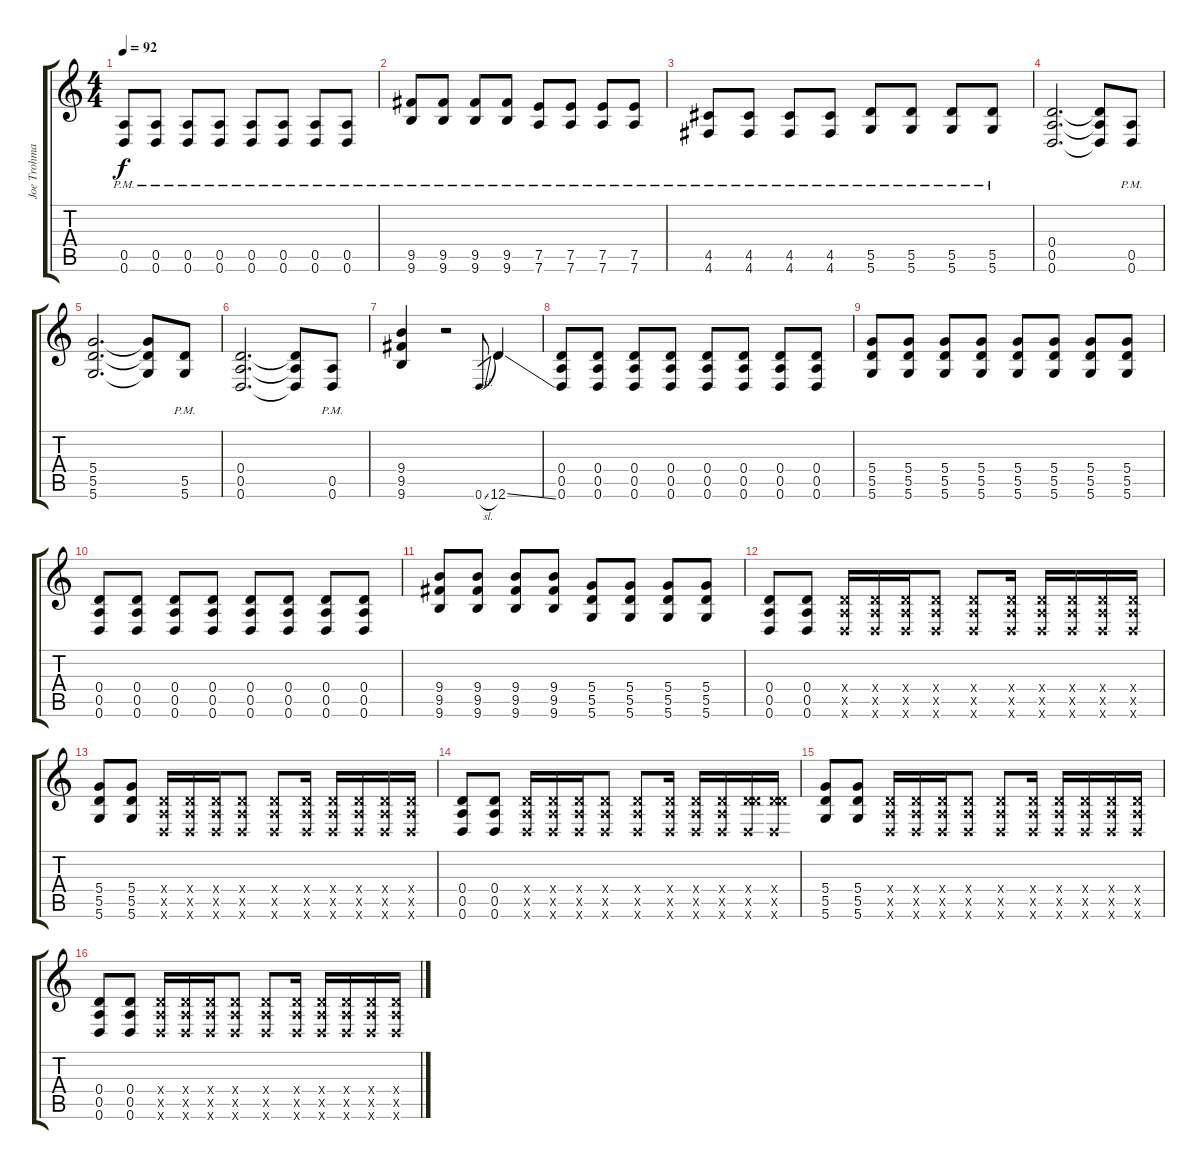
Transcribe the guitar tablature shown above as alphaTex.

\track ("Joe Trohman" "Joe Trohma") {instrument distortionguitar}
\staff {score tabs}
\tuning (E4 B3 G3 D3 A2 D2) {hide}
\ts (4 4)
\tempo 92
\clef g2
\ks c
(0.5{pm} 0.6{pm}).8{dy f} (0.5{pm} 0.6{pm}).8 (0.5{pm} 0.6{pm}).8 (0.5{pm} 0.6{pm}).8 (0.5{pm} 0.6{pm}).8 (0.5{pm} 0.6{pm}).8 (0.5{pm} 0.6{pm}).8 (0.5{pm} 0.6{pm}).8 |
(9.5{pm} 9.6{pm}).8 (9.5{pm} 9.6{pm}).8 (9.5{pm} 9.6{pm}).8 (9.5{pm} 9.6{pm}).8 (7.5{pm} 7.6{pm}).8 (7.5{pm} 7.6{pm}).8 (7.5{pm} 7.6{pm}).8 (7.5{pm} 7.6{pm}).8 |
(4.5{pm} 4.6{pm}).8 (4.5{pm} 4.6{pm}).8 (4.5{pm} 4.6{pm}).8 (4.5{pm} 4.6{pm}).8 (5.5{pm} 5.6{pm}).8 (5.5{pm} 5.6{pm}).8 (5.5{pm} 5.6{pm}).8 (5.5{pm} 5.6{pm}).8 |
(0.4 0.5 0.6).2{d} (0.4{t} 0.5{t} 0.6{t}).8 (0.5{pm} 0.6{pm}).8 |
(5.4 5.5 5.6).2{d} (5.4{t} 5.5{t} 5.6{t}).8 (5.5{pm} 5.6{pm}).8 |
(0.4 0.5 0.6).2{d} (0.4{t} 0.5{t} 0.6{t}).8 (0.5{pm} 0.6{pm}).8 |
(9.4 9.5 9.6).4 r.2 0.6{sl}.8{gr} 12.6{ss}.4 |
(0.4 0.5 0.6).8 (0.4 0.5 0.6).8 (0.4 0.5 0.6).8 (0.4 0.5 0.6).8 (0.4 0.5 0.6).8 (0.4 0.5 0.6).8 (0.4 0.5 0.6).8 (0.4 0.5 0.6).8 |
(5.4 5.5 5.6).8 (5.4 5.5 5.6).8 (5.4 5.5 5.6).8 (5.4 5.5 5.6).8 (5.4 5.5 5.6).8 (5.4 5.5 5.6).8 (5.4 5.5 5.6).8 (5.4 5.5 5.6).8 |
(0.4 0.5 0.6).8 (0.4 0.5 0.6).8 (0.4 0.5 0.6).8 (0.4 0.5 0.6).8 (0.4 0.5 0.6).8 (0.4 0.5 0.6).8 (0.4 0.5 0.6).8 (0.4 0.5 0.6).8 |
(9.4 9.5 9.6).8 (9.4 9.5 9.6).8 (9.4 9.5 9.6).8 (9.4 9.5 9.6).8 (5.4 5.5 5.6).8 (5.4 5.5 5.6).8 (5.4 5.5 5.6).8 (5.4 5.5 5.6).8 |
(0.4 0.5 0.6).8 (0.4 0.5 0.6).8 (0.4{x} 0.5{x} 0.6{x}).16 (0.4{x} 0.5{x} 0.6{x}).16 (0.4{x} 0.5{x} 0.6{x}).16 (0.4{x} 0.5{x} 0.6{x}).8 (0.4{x} 0.5{x} 0.6{x}).8 (0.4{x} 0.5{x} 0.6{x}).16 (0.4{x} 0.5{x} 0.6{x}).16 (0.4{x} 0.5{x} 0.6{x}).16 (0.4{x} 0.5{x} 0.6{x}).16 (0.4{x} 0.5{x} 0.6{x}).16 |
(5.4 5.5 5.6).8 (5.4 5.5 5.6).8 (0.4{x} 0.5{x} 0.6{x}).16 (0.4{x} 0.5{x} 0.6{x}).16 (0.4{x} 0.5{x} 0.6{x}).16 (0.4{x} 0.5{x} 0.6{x}).8 (0.4{x} 0.5{x} 0.6{x}).8 (0.4{x} 0.5{x} 0.6{x}).16 (0.4{x} 0.5{x} 0.6{x}).16 (0.4{x} 0.5{x} 0.6{x}).16 (0.4{x} 0.5{x} 0.6{x}).16 (0.4{x} 0.5{x} 0.6{x}).16 |
(0.4 0.5 0.6).8 (0.4 0.5 0.6).8 (0.4{x} 0.5{x} 0.6{x}).16 (0.4{x} 0.5{x} 0.6{x}).16 (0.4{x} 0.5{x} 0.6{x}).16 (0.4{x} 0.5{x} 0.6{x}).8 (0.4{x} 0.5{x} 0.6{x}).8 (0.4{x} 0.5{x} 0.6{x}).16 (0.4{x} 0.5{x} 0.6{x}).16 (0.4{x} 0.5{x} 0.6{x}).16 (0.4{x} 5.5{x} 0.6{x}).16 (0.4{x} 5.5{x} 0.6{x}).16 |
(5.4 5.5 5.6).8 (5.4 5.5 5.6).8 (0.4{x} 0.5{x} 0.6{x}).16 (0.4{x} 0.5{x} 0.6{x}).16 (0.4{x} 0.5{x} 0.6{x}).16 (0.4{x} 0.5{x} 0.6{x}).8 (0.4{x} 0.5{x} 0.6{x}).8 (0.4{x} 0.5{x} 0.6{x}).16 (0.4{x} 0.5{x} 0.6{x}).16 (0.4{x} 0.5{x} 0.6{x}).16 (0.4{x} 0.5{x} 0.6{x}).16 (0.4{x} 0.5{x} 0.6{x}).16 |
(0.4 0.5 0.6).8 (0.4 0.5 0.6).8 (0.4{x} 0.5{x} 0.6{x}).16 (0.4{x} 0.5{x} 0.6{x}).16 (0.4{x} 0.5{x} 0.6{x}).16 (0.4{x} 0.5{x} 0.6{x}).8 (0.4{x} 0.5{x} 0.6{x}).8 (0.4{x} 0.5{x} 0.6{x}).16 (0.4{x} 0.5{x} 0.6{x}).16 (0.4{x} 0.5{x} 0.6{x}).16 (0.4{x} 0.5{x} 0.6{x}).16 (0.4{x} 0.5{x} 0.6{x}).16
